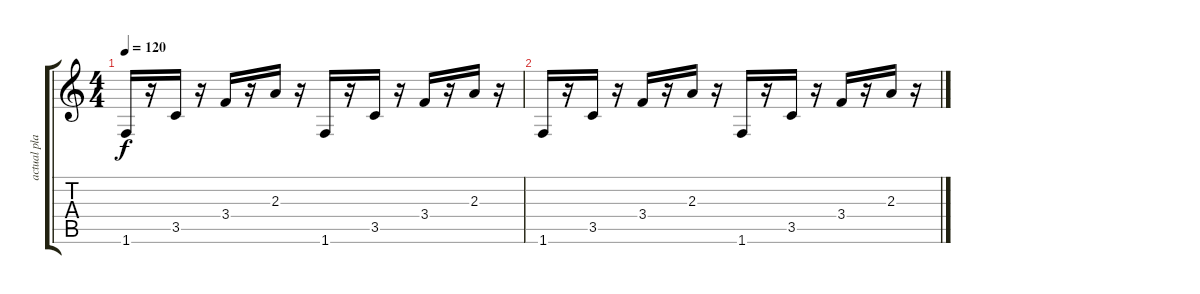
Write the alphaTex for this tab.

\track ("actual playing" "actual pla") {instrument acousticguitarsteel}
\staff {score tabs}
\tuning (E4 B3 G3 D3 A2 E2) {hide}
\ts (4 4)
\tempo 120
\clef g2
\ks c
1.6.16{dy f} r.16 3.5.16 r.16 3.4.16 r.16 2.3.16 r.16 1.6.16 r.16 3.5.16 r.16 3.4.16 r.16 2.3.16 r.16 |
1.6.16 r.16 3.5.16 r.16 3.4.16 r.16 2.3.16 r.16 1.6.16 r.16 3.5.16 r.16 3.4.16 r.16 2.3.16 r.16
